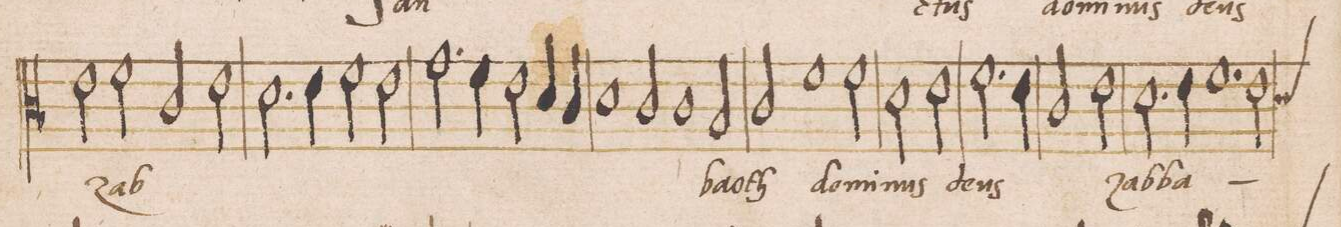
**kern	**text
*I"ALTVS	*
*clefC3	*
*k[b-]	*
*met(c|)	*
*M2/1	*
2e\	Sab-
2f\	.
2c/	.
2e\	.
=10	=10
2.d\	.
4e\	.
2f\	.
2e\	.
=11	=11
2.g\	.
4f\	.
2e\	.
4d/	.
4c/	.
=12	=12
1d	.
2c/	.
1c	.
=13	=13
2B-/	-ba-
2c/	-oth
1f	do-
=14	=14
2f\	-mi-
2d\	-nus
2e\	de-
=15	=15
2.f\	-us
4e\	.
2c/	.
2e\	.
=16	=16
2.d\	Sab-
4e\	-ba-
1.f	.
=17	=17
*custos:d	*
2e\	.
*-	*-
